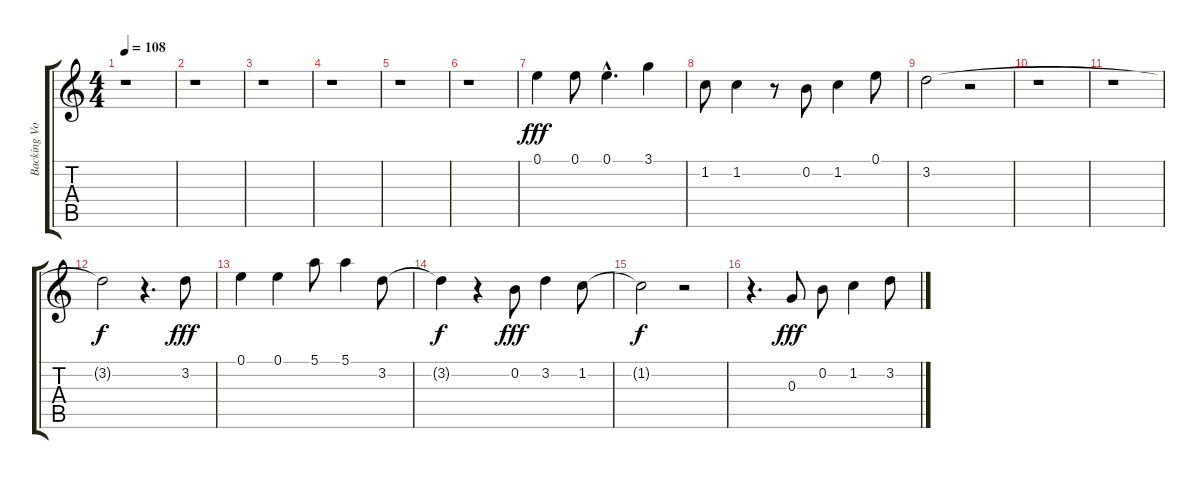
\track ("Backing Vocals" "Backing Vo") {instrument overdrivenguitar}
\staff {score tabs}
\tuning (E4 B3 G3 D3 A2 E2) {hide}
\ts (4 4)
\tempo 108
\clef g2
\ks c
r.1{dy fff instrument overdrivenguitar} |
r.1 |
r.1 |
r.1 |
r.1 |
r.1 |
0.1.4 0.1.8 0.1{hac}.4{d} 3.1.4 |
1.2.8 1.2.4 r.8 0.2.8 1.2.4 0.1.8 |
3.2.2 r.2 |
r.1 |
r.1 |
3.2{t}.2{dy f} r.4{d} 3.2.8{dy fff} |
0.1.4 0.1.4 5.1.8 5.1.4 3.2.8 |
3.2{t}.4{dy f} r.4 0.2.8{dy fff} 3.2.4 1.2.8 |
1.2{t}.2{dy f} r.2 |
r.4{d} 0.3.8{dy fff} 0.2.8 1.2.4 3.2.8
